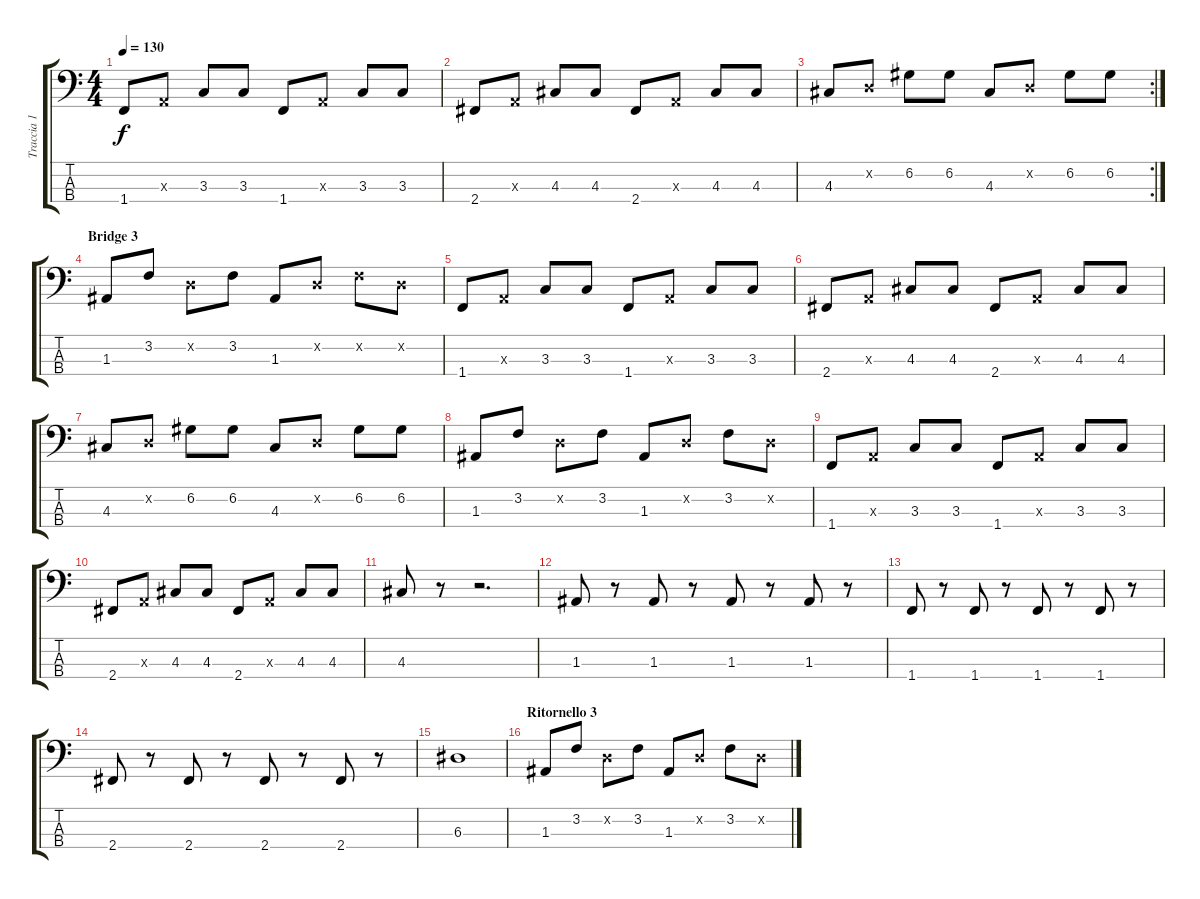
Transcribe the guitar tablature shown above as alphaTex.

\track ("Traccia 1" "Traccia 1") {instrument electricbassfinger}
\staff {score tabs}
\tuning (G2 D2 A1 E1) {hide}
\ts (4 4)
\tempo 130
\clef f4
\ks c
1.4.8{dy f} 0.3{x}.8 3.3.8 3.3.8 1.4.8 0.3{x}.8 3.3.8 3.3.8 |
2.4.8 0.3{x}.8 4.3.8 4.3.8 2.4.8 0.3{x}.8 4.3.8 4.3.8 |
\rc 2
4.3.8 0.2{x}.8 6.2.8 6.2.8 4.3.8 0.2{x}.8 6.2.8 6.2.8 |
\section ("" "Bridge 3")
1.3.8{volume 16} 3.2.8 0.2{x}.8 3.2.8 1.3.8 0.2{x}.8 3.2{x}.8 0.2{x}.8 |
1.4.8 0.3{x}.8 3.3.8 3.3.8 1.4.8 0.3{x}.8 3.3.8 3.3.8 |
2.4.8 0.3{x}.8 4.3.8 4.3.8 2.4.8 0.3{x}.8 4.3.8 4.3.8 |
4.3.8 0.2{x}.8 6.2.8 6.2.8 4.3.8 0.2{x}.8 6.2.8 6.2.8 |
1.3.8{volume 16} 3.2.8 0.2{x}.8 3.2.8 1.3.8 0.2{x}.8 3.2.8 0.2{x}.8 |
1.4.8 0.3{x}.8 3.3.8 3.3.8 1.4.8 0.3{x}.8 3.3.8 3.3.8 |
2.4.8 0.3{x}.8 4.3.8 4.3.8 2.4.8 0.3{x}.8 4.3.8 4.3.8 |
4.3.8 r.8 r.2{d} |
1.3.8 r.8 1.3.8 r.8 1.3.8 r.8 1.3.8 r.8 |
1.4.8 r.8 1.4.8 r.8 1.4.8 r.8 1.4.8 r.8 |
2.4.8 r.8 2.4.8 r.8 2.4.8 r.8 2.4.8 r.8 |
6.3.1 |
\section ("" "Ritornello 3")
1.3.8{volume 16} 3.2.8 0.2{x}.8 3.2.8 1.3.8 0.2{x}.8 3.2.8 0.2{x}.8
